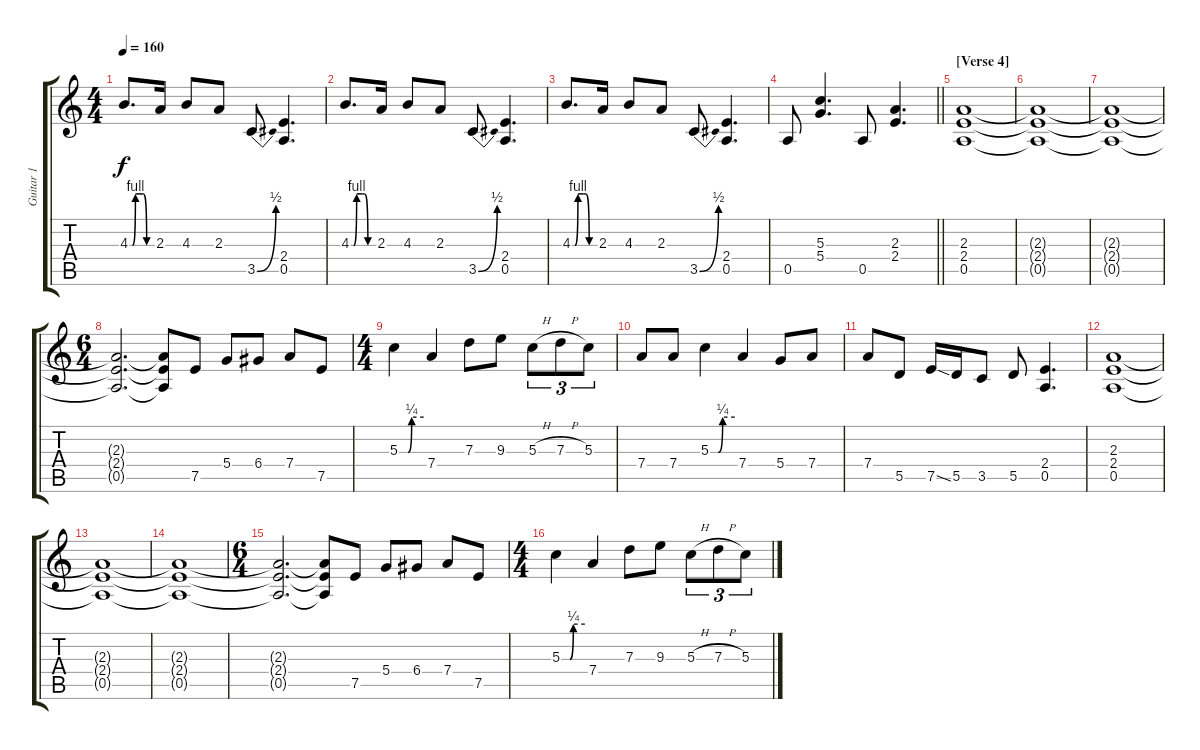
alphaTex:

\track ("Guitar 1" "Guitar 1") {instrument overdrivenguitar}
\staff {score tabs}
\tuning (E4 B3 G3 D3 A2 E2) {hide}
\ts (4 4)
\tempo 160
\clef g2
\ks c
4.3{be (custom 0 0 7 0 15 4 30 4 36 4 45 0 60 0)}.8{d dy f} 2.3.16 4.3.8 2.3.8 3.5{be (bend 0 0 60 2)}.8 (2.4 0.5).4{d} |
4.3{be (custom 0 0 7 0 15 4 30 4 36 4 45 0 60 0)}.8{d} 2.3.16 4.3.8 2.3.8 3.5{be (bend 0 0 60 2)}.8 (2.4 0.5).4{d} |
4.3{be (custom 0 0 7 0 15 4 30 4 36 4 45 0 60 0)}.8{d} 2.3.16 4.3.8 2.3.8 3.5{be (bend 0 0 60 2)}.8 (2.4 0.5).4{d} |
\barLineRight lightlight
0.5.8 (5.3 5.4).4{d} 0.5.8 (2.3 2.4).4{d} |
\section ("" "[Verse 4]")
(2.3 2.4 0.5).1 |
(2.3{t} 2.4{t} 0.5{t}).1 |
(2.3{t} 2.4{t} 0.5{t}).1 |
\ts (6 4)
(2.3{t} 2.4{t} 0.5{t}).2{d} (2.3{t} 2.4{t} 0.5{t}).8 7.5.8{volume 15 instrument overdrivenguitar} 5.4.8 6.4.8 7.4.8 7.5.8 |
\ts (4 4)
5.3{be (custom 0 0 10 0 21 0 30 1 60 1)}.4 7.4.4 7.3.8 9.3.8 5.3{h}.8{tu (3 2)} 7.3{h}.8{tu (3 2)} 5.3.8{tu (3 2)} |
7.4.8 7.4.8 5.3{be (custom 0 0 19 0 30 1 60 1)}.4 7.4.4 5.4.8 7.4.8 |
7.4.8 5.5.8 7.5{ss}.16 5.5.16 3.5.8 5.5.8 (2.4 0.5).4{d} |
(2.3 2.4 0.5).1 |
(2.3{t} 2.4{t} 0.5{t}).1 |
(2.3{t} 2.4{t} 0.5{t}).1 |
\ts (6 4)
(2.3{t} 2.4{t} 0.5{t}).2{d} (2.3{t} 2.4{t} 0.5{t}).8 7.5.8{volume 15 instrument overdrivenguitar} 5.4.8 6.4.8 7.4.8 7.5.8 |
\ts (4 4)
5.3{be (custom 0 0 10 0 21 0 30 1 60 1)}.4 7.4.4 7.3.8 9.3.8 5.3{h}.8{tu (3 2)} 7.3{h}.8{tu (3 2)} 5.3.8{tu (3 2)}
